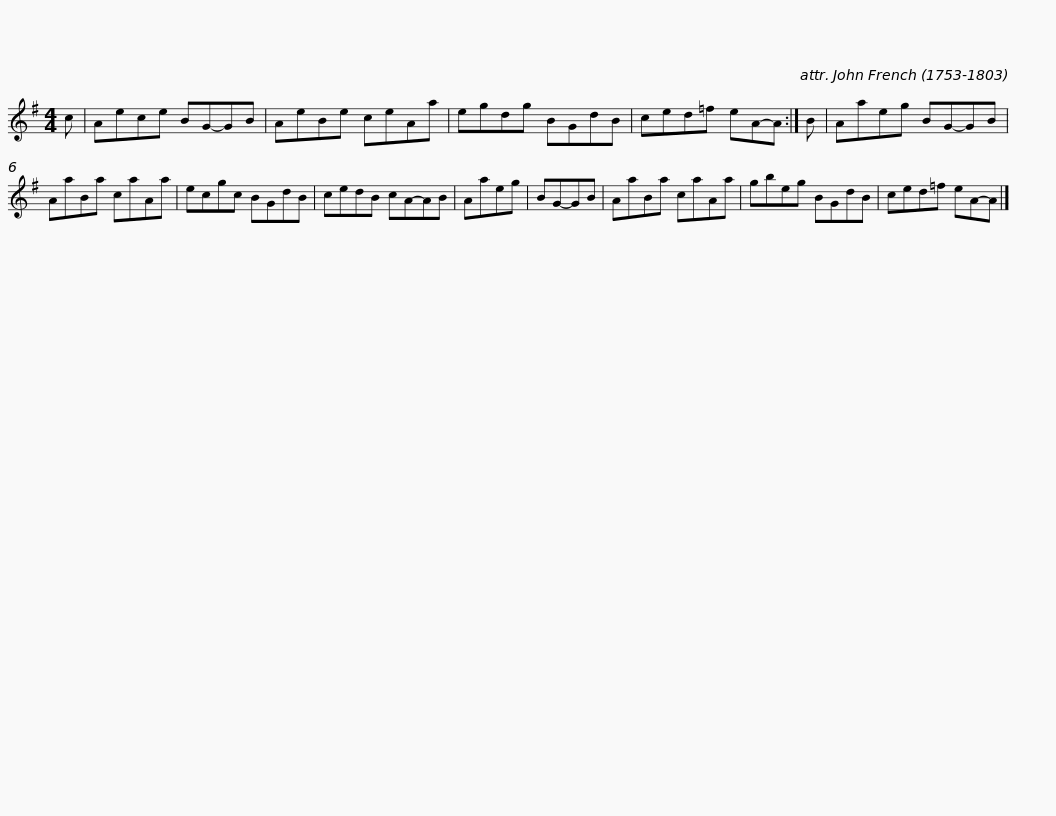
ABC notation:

X:1
L:1/8
M:4/4
I:linebreak $
K:G
V:1 treble
V:1
 c | Aece BG-GB | AeBe ceAa | egdg BGdB | ced=f eA-A :| %5
 B | Aaeg BG-GB |$ AaBa caAa | ecgc BGdB | cedB cA-AB | %10
 Aaeg | BG-GB | AaBa caAa |$ gbeg BGdB | ced=f eA-A |] %15
